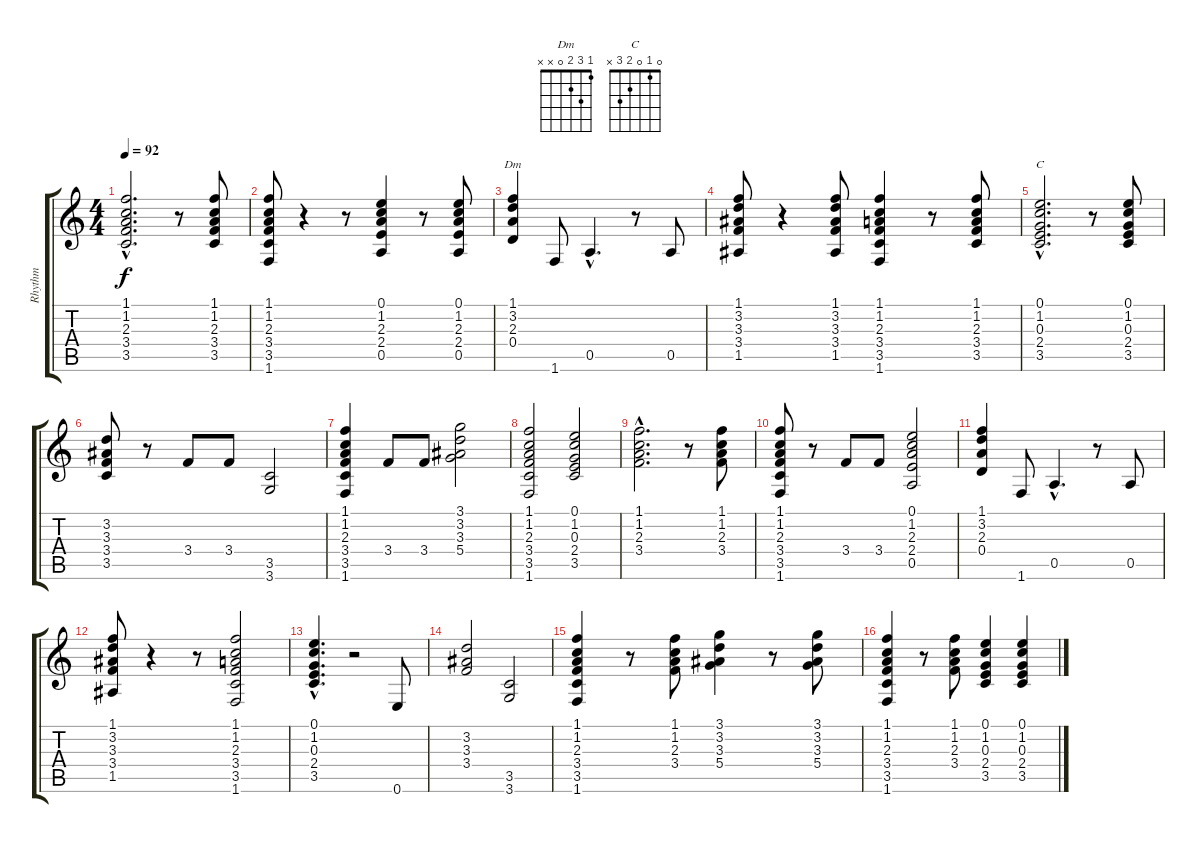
\track ("Rhythm" "Rhythm") {instrument electricguitarjazz}
\staff {score tabs}
\tuning (E4 B3 G3 D3 A2 E2) {hide}
\chord ("Dm" 1 3 2 0 x x)
\chord ("C" 0 1 0 2 3 x)
\ts (4 4)
\tempo 92
\clef g2
\ks c
(1.1{hac} 1.2{hac} 2.3{hac} 3.4{hac} 3.5{hac}).2{d dy f} r.8 (1.1 1.2 2.3 3.4 3.5).8 |
(1.1 1.2 2.3 3.4 3.5 1.6).8 r.4 r.8 (0.1 1.2 2.3 2.4 0.5).4 r.8 (0.1 1.2 2.3 2.4 0.5).8 |
(1.1 3.2 2.3 0.4).4{ch "Dm"} 1.6.8 0.5{hac}.4{d} r.8 0.5.8 |
(1.1 3.2 3.3 3.4 1.5).8 r.4 (1.1 3.2 3.3 3.4 1.5).8 (1.1 1.2 2.3 3.4 3.5 1.6).4 r.8 (1.1 1.2 2.3 3.4 3.5).8 |
(0.1{hac} 1.2{hac} 0.3{hac} 2.4{hac} 3.5{hac}).2{d ch "C"} r.8 (0.1 1.2 0.3 2.4 3.5).8 |
(3.2 3.3 3.4 3.5).8 r.8 3.4.8 3.4.8 (3.5 3.6).2 |
(1.1 1.2 2.3 3.4 3.5 1.6).4 3.4.8 3.4.8 (3.1 3.2 3.3 5.4).2 |
(1.1 1.2 2.3 3.4 3.5 1.6).2 (0.1 1.2 0.3 2.4 3.5).2 |
(1.1{hac} 1.2{hac} 2.3{hac} 3.4{hac}).2{d} r.8 (1.1 1.2 2.3 3.4).8 |
(1.1 1.2 2.3 3.4 3.5 1.6).8 r.8 3.4.8 3.4.8 (0.1 1.2 2.3 2.4 0.5).2 |
(1.1 3.2 2.3 0.4).4 1.6.8 0.5{hac}.4{d} r.8 0.5.8 |
(1.1 3.2 3.3 3.4 1.5).8 r.4 r.8 (1.1 1.2 2.3 3.4 3.5 1.6).2 |
(0.1{hac} 1.2{hac} 0.3{hac} 2.4{hac} 3.5{hac}).4{d} r.2 0.6.8 |
(3.2 3.3 3.4).2 (3.5 3.6).2 |
(1.1 1.2 2.3 3.4 3.5 1.6).4 r.8 (1.1 1.2 2.3 3.4).8 (3.1 3.2 3.3 5.4).4 r.8 (3.1 3.2 3.3 5.4).8 |
(1.1 1.2 2.3 3.4 3.5 1.6).4 r.8 (1.1 1.2 2.3 3.4).8 (0.1 1.2 0.3 2.4 3.5).4 (0.1 1.2 0.3 2.4 3.5).4
